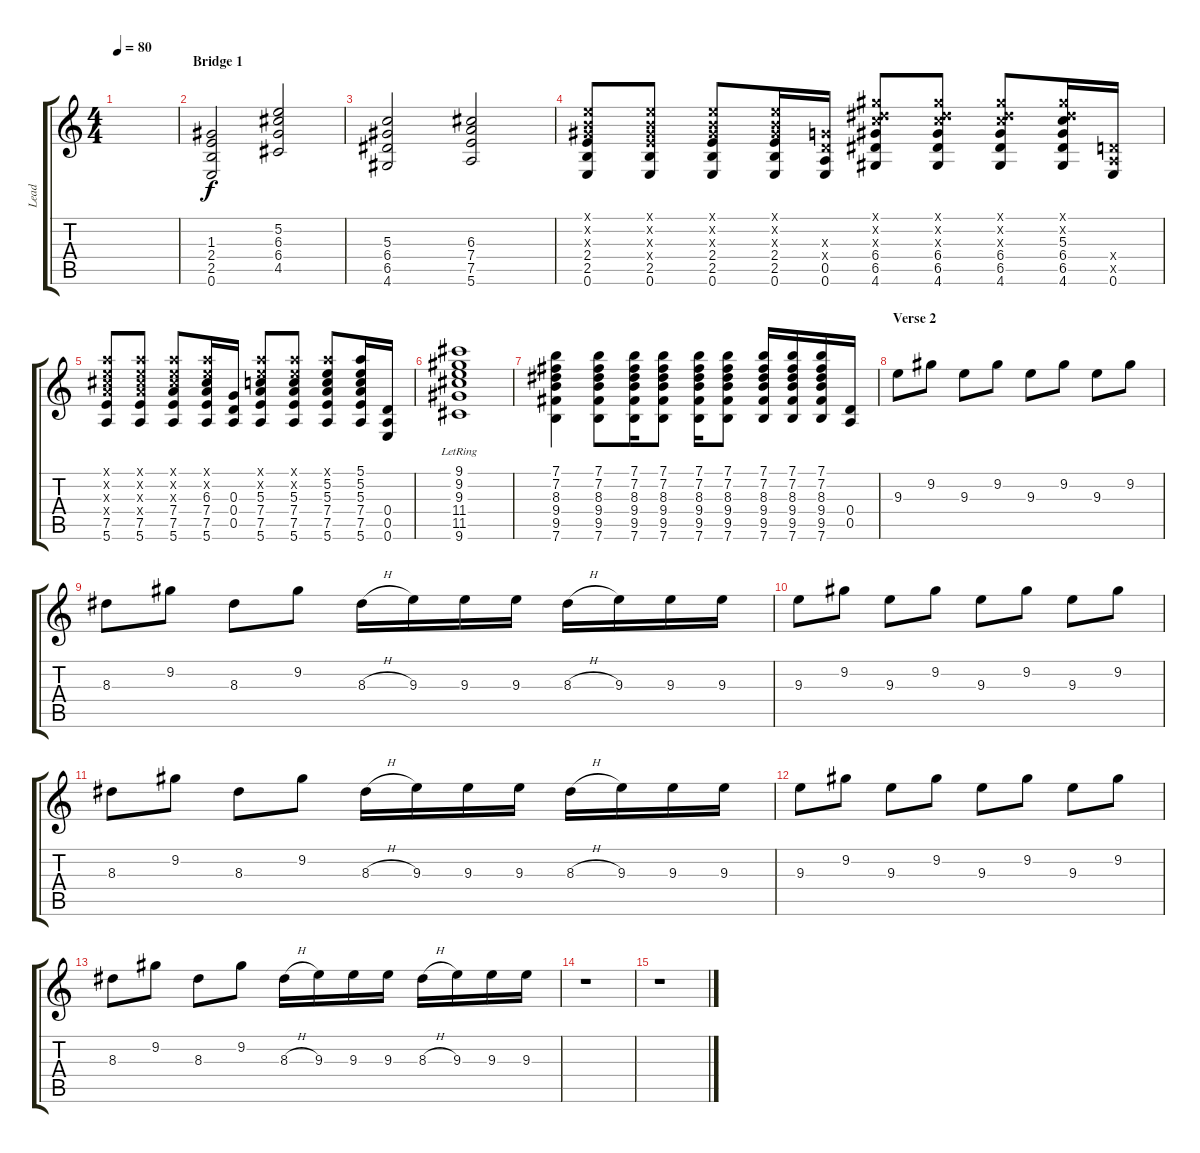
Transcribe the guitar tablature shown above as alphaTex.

\track ("Lead" "Lead") {instrument distortionguitar}
\staff {score tabs}
\tuning (E4 B3 G3 D3 A2 E2) {hide}
\ts (4 4)
\tempo 80
\clef g2
\ks c
|
\section ("" "Bridge 1")
(1.3 2.4 2.5 0.6).2 (5.2 6.3 6.4 4.5).2 |
(5.3 6.4 6.5 4.6).2 (6.3 7.4 7.5 5.6).2 |
(0.1{x} 0.2{x} 1.3{x} 2.4 2.5 0.6).8 (0.1{x} 0.2{x} 1.3{x} 2.4{x} 2.5 0.6).8 (0.1{x} 0.2{x} 1.3{x} 2.4 2.5 0.6).8 (0.1{x} 0.2{x} 1.3{x} 2.4 2.5 0.6).16 (0.3{x} 0.4{x} 0.5 0.6).16 (4.1{x} 4.2{x} 5.3{x} 6.4 6.5 4.6).8 (4.1{x} 4.2{x} 5.3{x} 6.4 6.5 4.6).8 (4.1{x} 4.2{x} 5.3{x} 6.4 6.5 4.6).8 (4.1{x} 4.2{x} 5.3 6.4 6.5 4.6).16 (0.4{x} 0.5{x} 0.6).16 |
(5.1{x} 5.2{x} 6.3{x} 7.4{x} 7.5 5.6).8 (5.1{x} 5.2{x} 6.3{x} 7.4{x} 7.5 5.6).8 (5.1{x} 5.2{x} 6.3{x} 7.4 7.5 5.6).8 (5.1{x} 5.2{x} 6.3 7.4 7.5 5.6).16 (0.3 0.4 0.5).16 (5.1{x} 5.2{x} 5.3 7.4 7.5 5.6).8 (5.1{x} 5.2{x} 5.3 7.4 7.5 5.6).8 (5.1{x} 5.2 5.3 7.4 7.5 5.6).8 (5.1 5.2 5.3 7.4 7.5 5.6).16 (0.4 0.5 0.6).16 |
(9.1{lr} 9.2{lr} 9.3{lr} 11.4{lr} 11.5{lr} 9.6{lr}).1 |
(7.1 7.2 8.3 9.4 9.5 7.6).4 (7.1 7.2 8.3 9.4 9.5 7.6).8 (7.1 7.2 8.3 9.4 9.5 7.6).16 (7.1 7.2 8.3 9.4 9.5 7.6).8 (7.1 7.2 8.3 9.4 9.5 7.6).16 (7.1 7.2 8.3 9.4 9.5 7.6).8 (7.1 7.2 8.3 9.4 9.5 7.6).16 (7.1 7.2 8.3 9.4 9.5 7.6).16 (7.1 7.2 8.3 9.4 9.5 7.6).16 (0.4 0.5).16 |
\section ("" "Verse 2")
9.3.8 9.2.8 9.3.8 9.2.8 9.3.8 9.2.8 9.3.8 9.2.8 |
8.3.8 9.2.8 8.3.8 9.2.8 8.3{h}.16 9.3.16 9.3.16 9.3.16 8.3{h}.16 9.3.16 9.3.16 9.3.16 |
9.3.8 9.2.8 9.3.8 9.2.8 9.3.8 9.2.8 9.3.8 9.2.8 |
8.3.8 9.2.8 8.3.8 9.2.8 8.3{h}.16 9.3.16 9.3.16 9.3.16 8.3{h}.16 9.3.16 9.3.16 9.3.16 |
9.3.8 9.2.8 9.3.8 9.2.8 9.3.8 9.2.8 9.3.8 9.2.8 |
8.3.8 9.2.8 8.3.8 9.2.8 8.3{h}.16 9.3.16 9.3.16 9.3.16 8.3{h}.16 9.3.16 9.3.16 9.3.16 |
r.1 |
r.1
